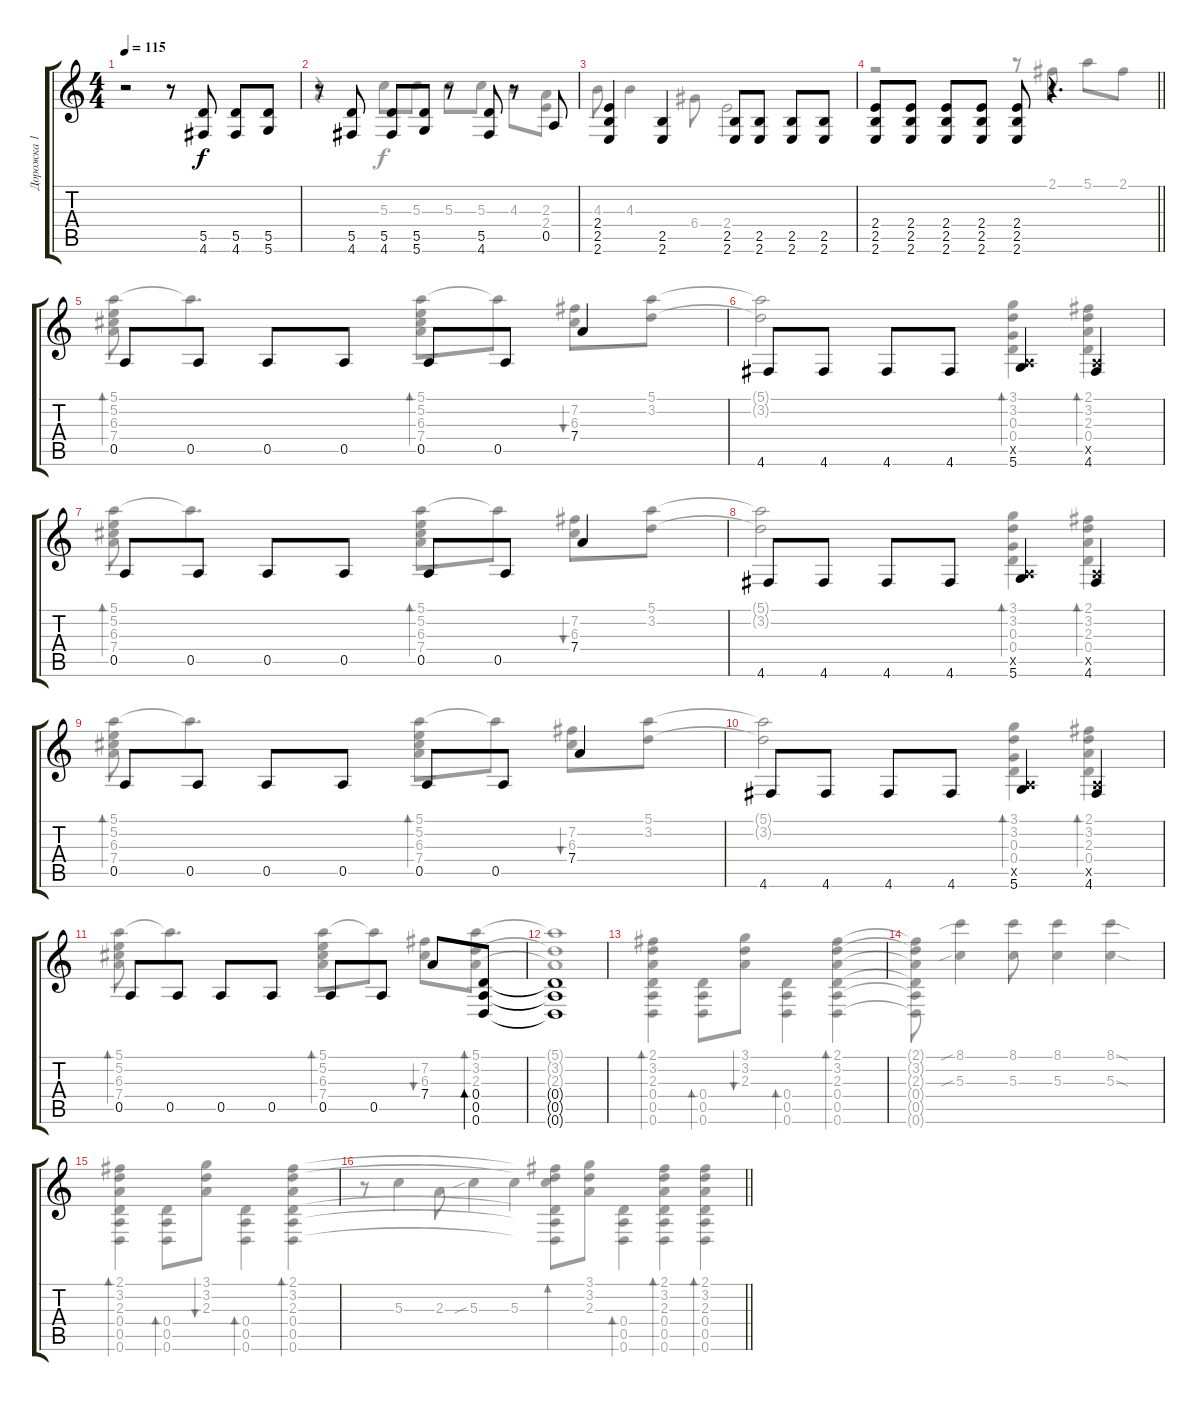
\track ("Дорожка 1" "Дорожка 1") {instrument acousticguitarsteel}
\staff {score tabs}
\tuning (E4 B3 G3 D3 A2 D2) {hide}
\voice
\ts (4 4)
\tempo 115
\clef g2
\ks c
r.2{dy f} r.8 (5.5 4.6).8 (5.5 4.6).8 (5.5 5.6).8 |
r.8 (5.5 4.6).8 (5.5 4.6).8 (5.5 5.6).8 r.8 (5.5 4.6).8 r.8 0.5.8 |
(2.4 2.5 2.6).4 (2.5 2.6).4 (2.5 2.6).8 (2.5 2.6).8 (2.5 2.6).8 (2.5 2.6).8 |
\barLineRight lightlight
(2.4 2.5 2.6).8 (2.4 2.5 2.6).8 (2.4 2.5 2.6).8 (2.4 2.5 2.6).8 (2.4 2.5 2.6).8 r.4{d} |
\section ("" "")
0.5.8 0.5.8 0.5.8 0.5.8 0.5.8 0.5.8 7.4.4 |
4.6.8 4.6.8 4.6.8 4.6.8 (0.5{x} 5.6).4 (0.5{x} 4.6).4 |
0.5.8 0.5.8 0.5.8 0.5.8 0.5.8 0.5.8 7.4.4 |
4.6.8 4.6.8 4.6.8 4.6.8 (0.5{x} 5.6).4 (0.5{x} 4.6).4 |
0.5.8 0.5.8 0.5.8 0.5.8 0.5.8 0.5.8 7.4.4 |
4.6.8 4.6.8 4.6.8 4.6.8 (0.5{x} 5.6).4 (0.5{x} 4.6).4 |
0.5.8 0.5.8 0.5.8 0.5.8 0.5.8 0.5.8 7.4.8 (0.4 0.5 0.6).8{bd 60} |
(0.4{t} 0.5{t} 0.6{t}).1 |
|
|
|
\barLineRight lightlight
\voice
\clef g2
\ottava regular
\simile none
\ks c
r.8{dy f} 5.3.4 2.3.8 5.3{sib}.4 5.3.4 |
r.4 5.3.8 5.3.8 5.3.8 5.3.8 4.3.8 (2.3 2.4).8 |
4.3.8 4.3.4 6.4.8 2.4.2 |
\barLineRight lightlight
r.2 r.8 2.1.8 5.1.8 2.1.8 |
(5.1 5.2 6.3 7.4).8{bd 60} 5.1{t}.4{d} (5.1 5.2 6.3 7.4).8{bd 60} 5.1{t}.8 (7.2 6.3).8{bu 60} (5.1 3.2).8 |
(5.1{t} 3.2{t}).2 (3.1 3.2 0.3 0.4).4{bd 60} (2.1 3.2 2.3 0.4).4{bd 60} |
(5.1 5.2 6.3 7.4).8{bd 60} 5.1{t}.4{d} (5.1 5.2 6.3 7.4).8{bd 60} 5.1{t}.8 (7.2 6.3).8{bu 60} (5.1 3.2).8 |
(5.1{t} 3.2{t}).2 (3.1 3.2 0.3 0.4).4{bd 60} (2.1 3.2 2.3 0.4).4{bd 60} |
(5.1 5.2 6.3 7.4).8{bd 60} 5.1{t}.4{d} (5.1 5.2 6.3 7.4).8{bd 60} 5.1{t}.8 (7.2 6.3).8{bu 60} (5.1 3.2).8 |
(5.1{t} 3.2{t}).2 (3.1 3.2 0.3 0.4).4{bd 60} (2.1 3.2 2.3 0.4).4{bd 60} |
(5.1 5.2 6.3 7.4).8{bd 60} 5.1{t}.4{d} (5.1 5.2 6.3 7.4).8{bd 60} 5.1{t}.8 (7.2 6.3).8{bu 60} (5.1 3.2 2.3).8{bd 60} |
(5.1{t} 3.2{t} 2.3{t}).1 |
(2.1 3.2 2.3 0.4 0.5 0.6).4{bd 60} (0.4 0.5 0.6).8{bd 60} (3.1 3.2 2.3).8{bu 60} (0.4 0.5 0.6).4{bd 60} (2.1 3.2 2.3 0.4 0.5 0.6).4{bd 60} |
(2.1{t} 3.2{t} 2.3{t} 0.4{t} 0.5{t} 0.6{t}).8 (8.1{sib} 5.3{sib}).4 (8.1 5.3).8 (8.1 5.3).4 (8.1{sod} 5.3{sod}).4 |
(2.1 3.2 2.3 0.4 0.5 0.6).4{bd 60} (0.4 0.5 0.6).8{bd 60} (3.1 3.2 2.3).8{bu 60} (0.4 0.5 0.6).4{bd 60} (2.1 3.2 2.3 0.4 0.5 0.6).4{bd 60} |
\barLineRight lightlight
(2.1{t} 3.2{t} 2.3{t} 0.4{t} 0.5{t} 0.6{t}).8{bd 60} (3.1 3.2 2.3).8 (0.4 0.5 0.6).4{bd 60} (2.1 3.2 2.3 0.4 0.5 0.6).4{bd 60} (2.1 3.2 2.3 0.4 0.5 0.6).4{bd 60}
